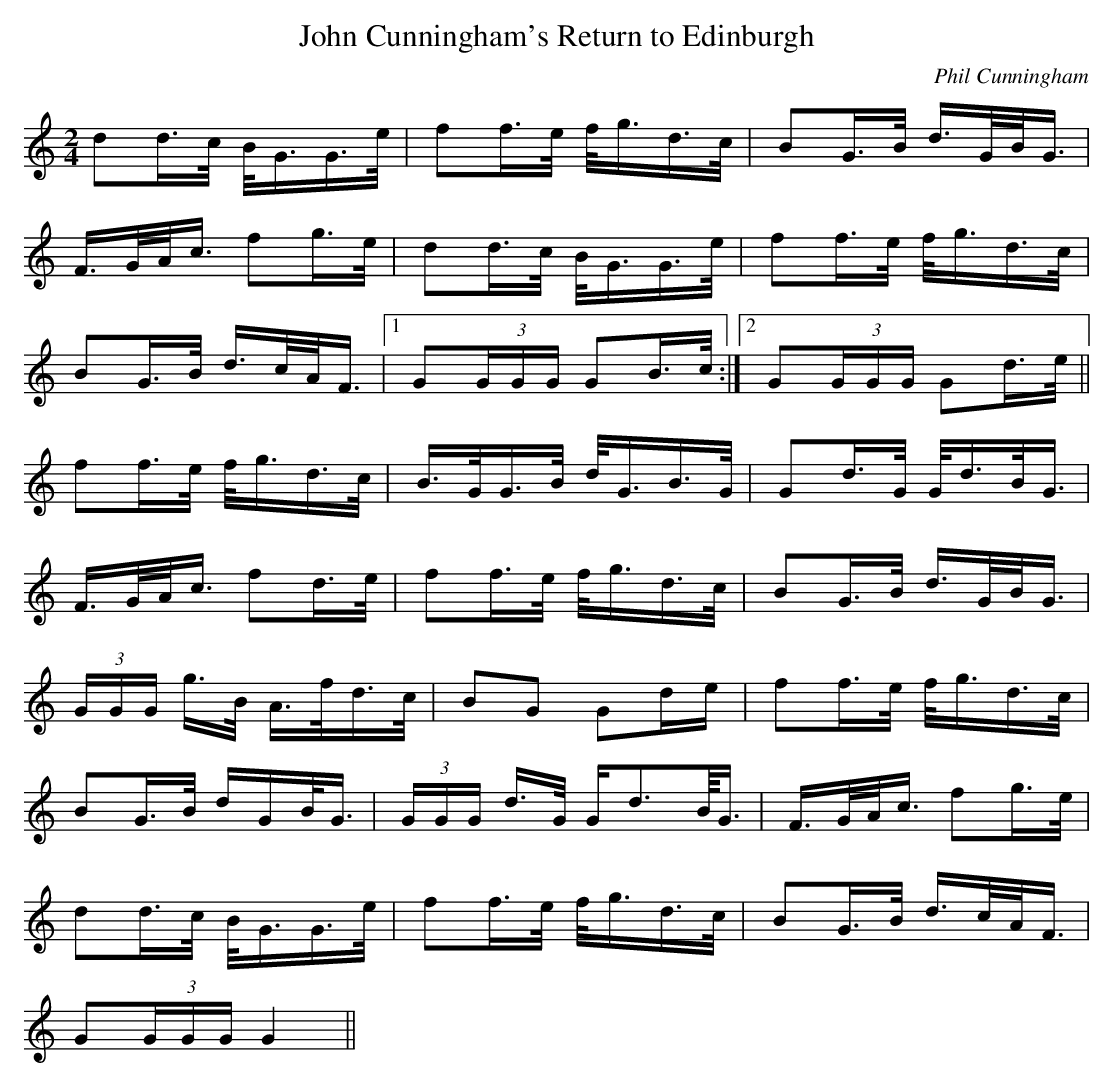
X:1
T:John Cunningham's Return to Edinburgh
C:Phil Cunningham
M:2/4
L:1/8
K:C
dd/>c/ B/<G/G/>e/|ff/>e/ f/<g/d/>c/|BG/>B/ d/>G/B/<G/|
F/>G/A/<c/ fg/>e/|dd/>c/ B/<G/G/>e/|ff/>e/ f/<g/d/>c/|
BG/>B/ d/>c/A/<F/|1 G(3G/G/G/ GB/>c/ :|2 G(3G/G/G/ Gd/>e/ ||
ff/>e/ f/<g/d/>c/| B/>G/G/>B/ d/<G/B/>G/| Gd/>G/ G/<d/B/<G/|
 F/>G/A/<c/ fd/>e/| ff/>e/ f/<g/d/>c/| BG/>B/ d/>G/B/<G/|
(3G/G/G/ g/>B/ A/>f/d/>c/|BG Gd/e/|ff/>e/ f/<g/d/>c/|
BG/>B/ d/G/B/<G/|(3G/G/G/ d/>G/ G/d>/B/<G/|F/>G/A/<c/ fg/>e/|
dd/>c/ B/<G/G/>e/|ff/>e/ f/<g/d/>c/|BG/>B/ d/>c/A/<F/|
G(3G/G/G/ G2 ||
